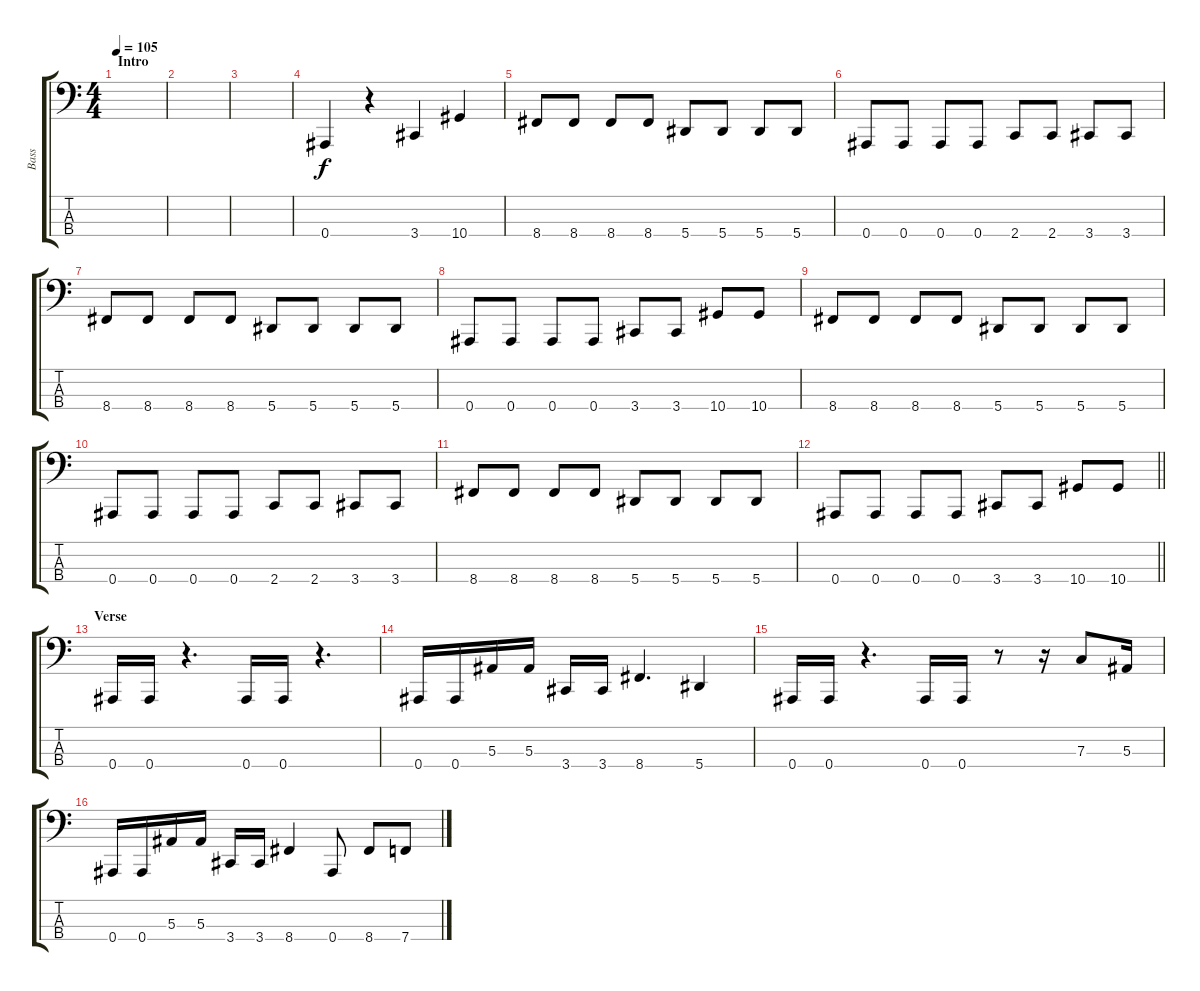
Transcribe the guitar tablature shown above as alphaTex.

\track ("Bass" "Bass") {instrument electricbasspick}
\staff {score tabs}
\tuning (Eb2 Bb1 F1 Bb0) {hide}
\ts (4 4)
\section ("" "Intro")
\tempo 105
\clef f4
\ks c
|
|
|
0.4.4 r.4 3.4.4 10.4.4 |
8.4.8 8.4.8 8.4.8 8.4.8 5.4.8 5.4.8 5.4.8 5.4.8 |
0.4.8 0.4.8 0.4.8 0.4.8 2.4.8 2.4.8 3.4.8 3.4.8 |
8.4.8 8.4.8 8.4.8 8.4.8 5.4.8 5.4.8 5.4.8 5.4.8 |
0.4.8 0.4.8 0.4.8 0.4.8 3.4.8 3.4.8 10.4.8 10.4.8 |
8.4.8 8.4.8 8.4.8 8.4.8 5.4.8 5.4.8 5.4.8 5.4.8 |
0.4.8 0.4.8 0.4.8 0.4.8 2.4.8 2.4.8 3.4.8 3.4.8 |
8.4.8 8.4.8 8.4.8 8.4.8 5.4.8 5.4.8 5.4.8 5.4.8 |
\barLineRight lightlight
0.4.8 0.4.8 0.4.8 0.4.8 3.4.8 3.4.8 10.4.8 10.4.8 |
\section ("" "Verse")
0.4.16 0.4.16 r.4{d} 0.4.16 0.4.16 r.4{d} |
0.4.16 0.4.16 5.3.16 5.3.16 3.4.16 3.4.16 8.4.4{d} 5.4.4 |
0.4.16 0.4.16 r.4{d} 0.4.16 0.4.16 r.8 r.16 7.3.8 5.3.16 |
0.4.16 0.4.16 5.3.16 5.3.16 3.4.16 3.4.16 8.4.4 0.4.8 8.4.8 7.4.8
